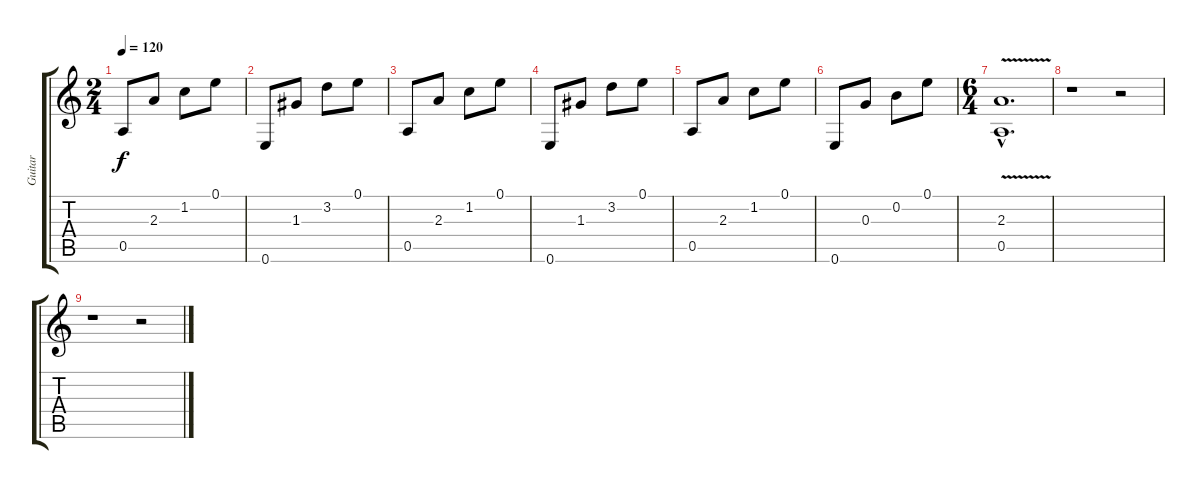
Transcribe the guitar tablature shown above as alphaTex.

\track ("Guitar" "Guitar") {instrument distortionguitar}
\staff {score tabs}
\tuning (E4 B3 G3 D3 A2 E2) {hide}
\ts (2 4)
\tempo 120
\clef g2
\ks c
0.5.8{dy f} 2.3.8 1.2.8 0.1.8 |
0.6.8 1.3.8 3.2.8 0.1.8 |
0.5.8 2.3.8 1.2.8 0.1.8 |
0.6.8 1.3.8 3.2.8 0.1.8 |
0.5.8 2.3.8 1.2.8 0.1.8 |
0.6.8 0.3.8 0.2.8 0.1.8 |
\ts (6 4)
(2.3{v hac} 0.5{v hac}).1{d} |
r.1 r.2 |
r.1 r.2
